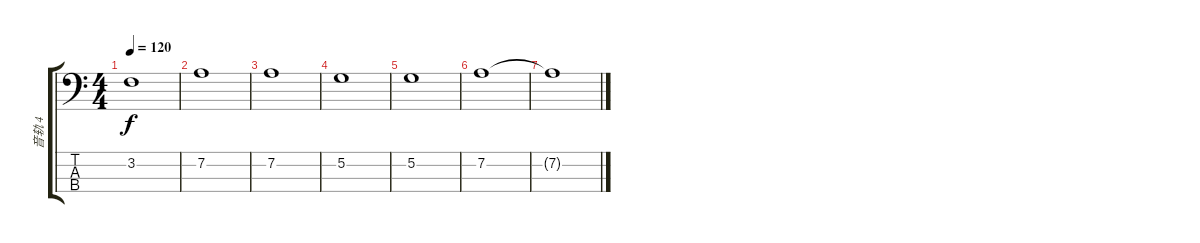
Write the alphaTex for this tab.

\track ("音轨 4" "音轨 4") {instrument electricbassfinger}
\staff {score tabs}
\tuning (G2 D2 A1 E1) {hide}
\ts (4 4)
\tempo 120
\clef f4
\ks c
3.2.1{dy f} |
7.2.1 |
7.2.1 |
5.2.1 |
5.2.1 |
7.2.1 |
7.2{t}.1
